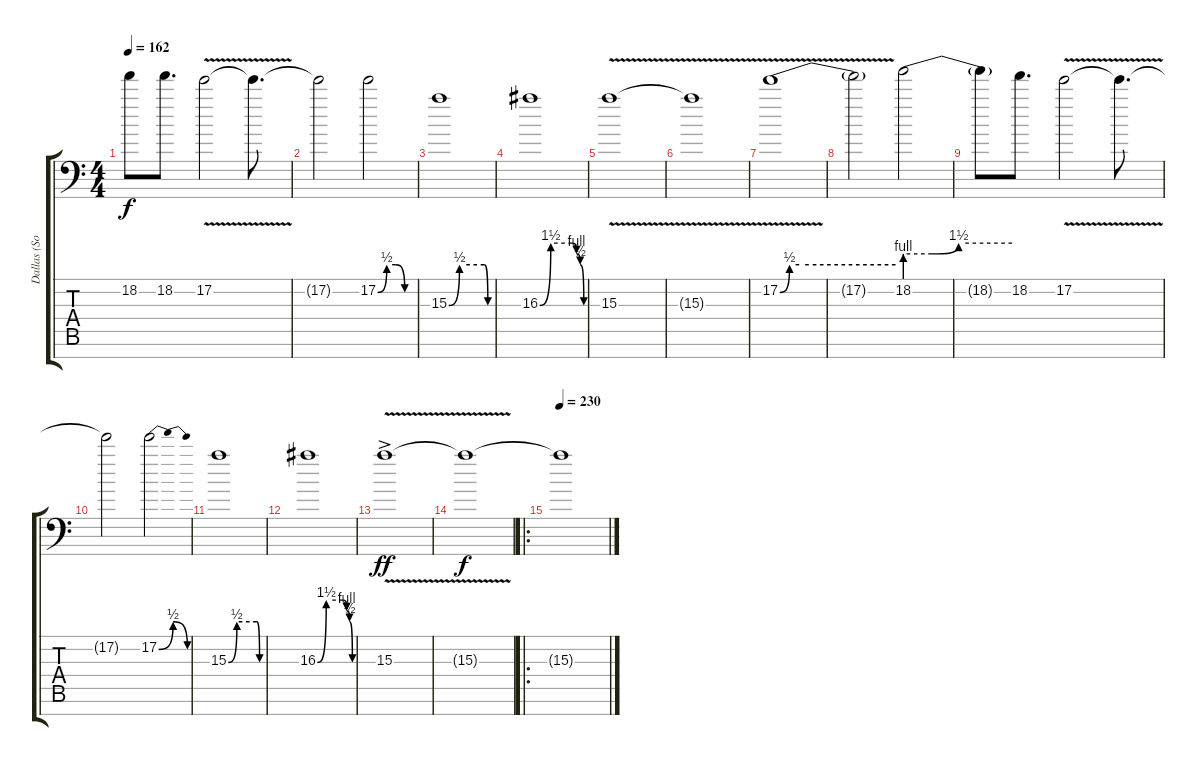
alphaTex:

\track ("Dallas (Solo)" "Dallas (So") {instrument overdrivenguitar}
\staff {score tabs}
\tuning (E4 B3 Gb3 D3 A2 E2 A1) {hide}
\ts (4 4)
\tempo 162
\clef f4
\ks c
18.2{t}.8{dy f} 18.2.8{d} 17.2{v}.2 17.2{t}.8{d} |
17.2{t}.2 17.2{be (custom 0 0 15 2 30 2 45 0 60 0)}.2 |
15.3{be (custom 0 0 15 2 50 2 55 0 60 0)}.1 |
16.3{be (custom 0 0 15 6 44 6 50 4 55 2 60 0)}.1 |
15.3{v}.1 |
15.3{t}.1 |
17.2{be (custom 0 0 5 2 10 2 15 2 60 2) v}.1 |
17.2{t}.2 18.2{be (custom 0 4 15 4 30 6 60 6)}.2 |
18.2{t}.8 18.2.8{d} 17.2{v}.2 17.2{t}.8{d} |
17.2{t}.2 17.2{be (bendrelease 0 0 15 2 45 2 60 0)}.2 |
15.3{be (custom 0 0 15 2 50 2 55 0 60 0)}.1 |
16.3{be (custom 0 0 15 6 44 6 50 4 55 2 60 0)}.1 |
15.3{v ac}.1{dy ff volume 5} |
15.3{t}.1{dy f} |
\ro
\tempo 230
15.3{t}.1
